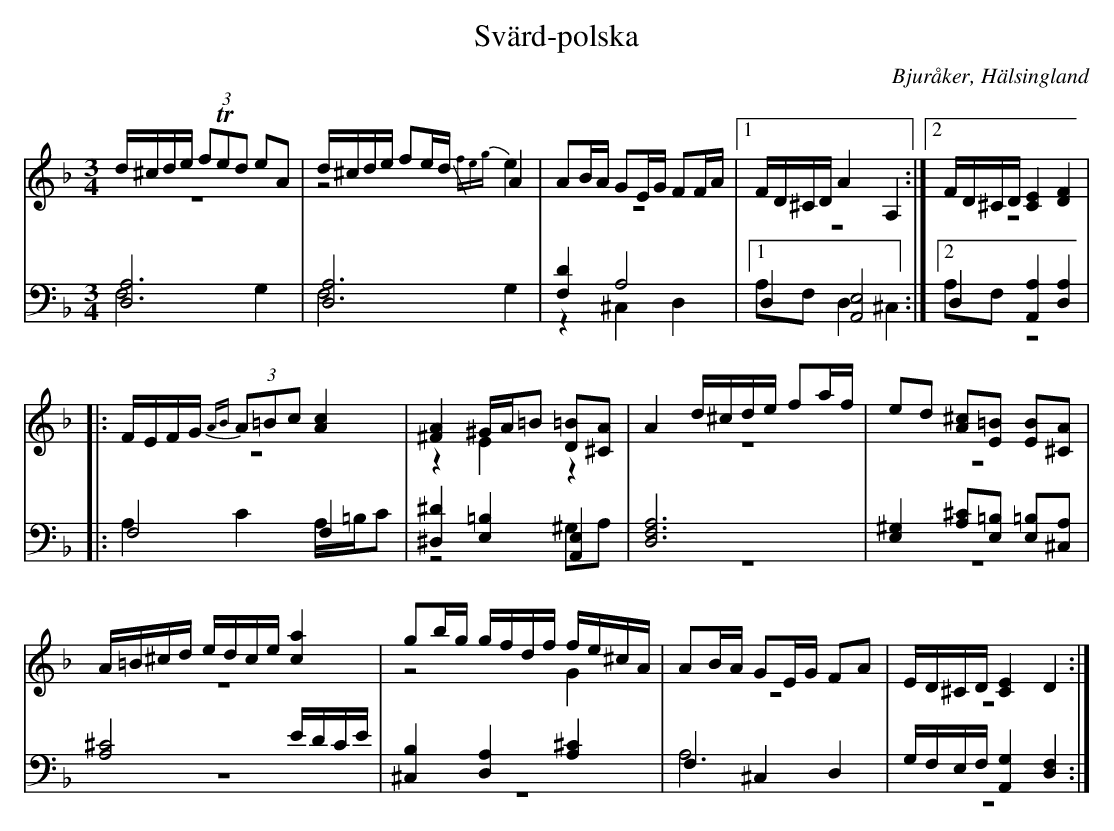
X:1
T: Svärd-polska
O: Bjuråker, Hälsingland
M: 3/4
L: 1/8
K: Dm
V:1
V:2 merge
V:3
V:4 merge
V:1
d/^c/d/e/ (3fTed eA|d/^c/d/e/ fe/d/ A2|AB/A/ GE/G/ FF/A/|1 F/D/^C/D/ A2 A,2:|2 F/D/^C/D/ [C2E2] [D2F2]|
|:F/E/F/G/ (3{AB}A=Bc [A2c2]|[^F2A2] ^G/A/=B [D=B][^CA]|A2 d/^c/d/e/ fa/f/|ed [A^c][E=B] [EB][^CA]|
A/=B/^c/d/ e/d/c/e/ [c2a2]|gb/g/ g/f/d/f/ f/e/^c/A/|AB/A/ GE/G/ FA|E/D/^C/D/ [C2E2] D2:|
V:2
z6|z4 {/feg}e2|z6|1 z6:|2 z6|
|:z6|z2 E2 z2|z6|z6|
z6|z4 G2|z6|z6:|
V:3 clef=bass
[D,6A,6]|[D,6A,6]|[F,2D2] A,4|1 D,2 [A,,4E,4]:|2 D,2 [A,,2A,2] [D,2A,2]|
|:F,4 F,2|[^D,2^D2] [E,2=B,2] [A,,2E,2]|[D,6F,6A,6]|[E,2^G,2] [A,^C][E,=B,] [E,=B,][^C,A,]|
[A,4^C4] E/D/C/E/|[^C,2B,2]  [D,2A,2] [A,2^C2]|F,2 ^C,2 D,2|G,/F,/E,/F,/ [A,,2G,2] [D,2F,2]:|
V:4 clef=bass
F,4 G,2|F,4 G,2|z2 ^C,2 D,2|1 A,F, D,2 ^C,2:|2 A,F,  z4|
|:A,2 C2 A,/=B,/C|z4 ^G,A,|z6|z6|
z6|z6|A,6|z6:|
